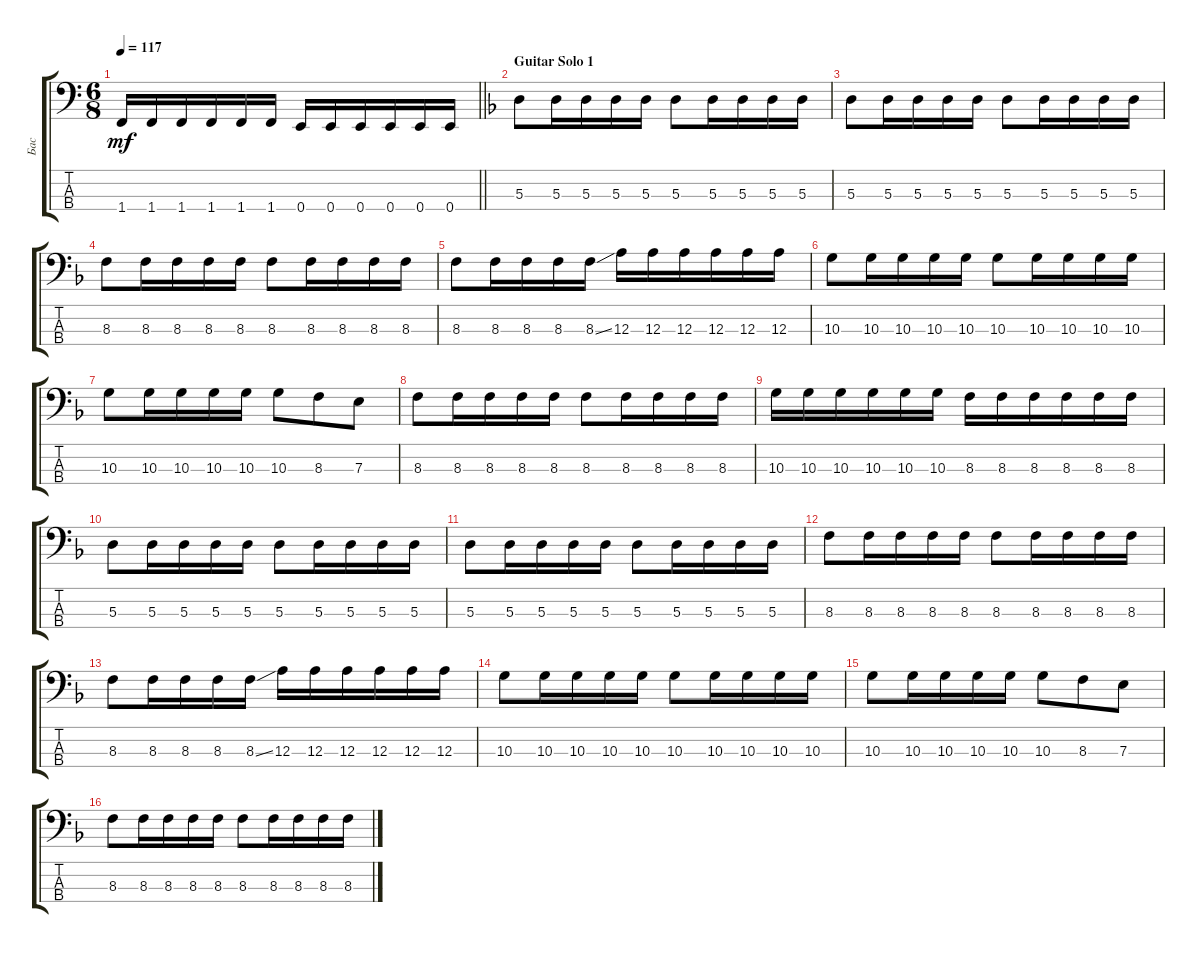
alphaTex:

\track ("Бас" "Бас") {instrument electricbassfinger}
\staff {score tabs}
\tuning (G2 D2 A1 E1) {hide}
\ts (6 8)
\tempo 117
\clef f4
\barLineRight lightlight
\ks aminor
1.4.16{dy mf} 1.4.16 1.4.16 1.4.16 1.4.16 1.4.16 0.4.16 0.4.16 0.4.16 0.4.16 0.4.16 0.4.16 |
\section ("" "Guitar Solo 1")
\ks dminor
5.3.8 5.3.16 5.3.16 5.3.16 5.3.16 5.3.8 5.3.16 5.3.16 5.3.16 5.3.16 |
5.3.8 5.3.16 5.3.16 5.3.16 5.3.16 5.3.8 5.3.16 5.3.16 5.3.16 5.3.16 |
8.3.8 8.3.16 8.3.16 8.3.16 8.3.16 8.3.8 8.3.16 8.3.16 8.3.16 8.3.16 |
8.3.8 8.3.16 8.3.16 8.3.16 8.3{ss}.16 12.3.16 12.3.16 12.3.16 12.3.16 12.3.16 12.3.16 |
10.3.8 10.3.16 10.3.16 10.3.16 10.3.16 10.3.8 10.3.16 10.3.16 10.3.16 10.3.16 |
10.3.8 10.3.16 10.3.16 10.3.16 10.3.16 10.3.8 8.3.8 7.3.8 |
8.3.8 8.3.16 8.3.16 8.3.16 8.3.16 8.3.8 8.3.16 8.3.16 8.3.16 8.3.16 |
10.3.16 10.3.16 10.3.16 10.3.16 10.3.16 10.3.16 8.3.16 8.3.16 8.3.16 8.3.16 8.3.16 8.3.16 |
5.3.8 5.3.16 5.3.16 5.3.16 5.3.16 5.3.8 5.3.16 5.3.16 5.3.16 5.3.16 |
5.3.8 5.3.16 5.3.16 5.3.16 5.3.16 5.3.8 5.3.16 5.3.16 5.3.16 5.3.16 |
8.3.8 8.3.16 8.3.16 8.3.16 8.3.16 8.3.8 8.3.16 8.3.16 8.3.16 8.3.16 |
8.3.8 8.3.16 8.3.16 8.3.16 8.3{ss}.16 12.3.16 12.3.16 12.3.16 12.3.16 12.3.16 12.3.16 |
10.3.8 10.3.16 10.3.16 10.3.16 10.3.16 10.3.8 10.3.16 10.3.16 10.3.16 10.3.16 |
10.3.8 10.3.16 10.3.16 10.3.16 10.3.16 10.3.8 8.3.8 7.3.8 |
8.3.8 8.3.16 8.3.16 8.3.16 8.3.16 8.3.8 8.3.16 8.3.16 8.3.16 8.3.16
